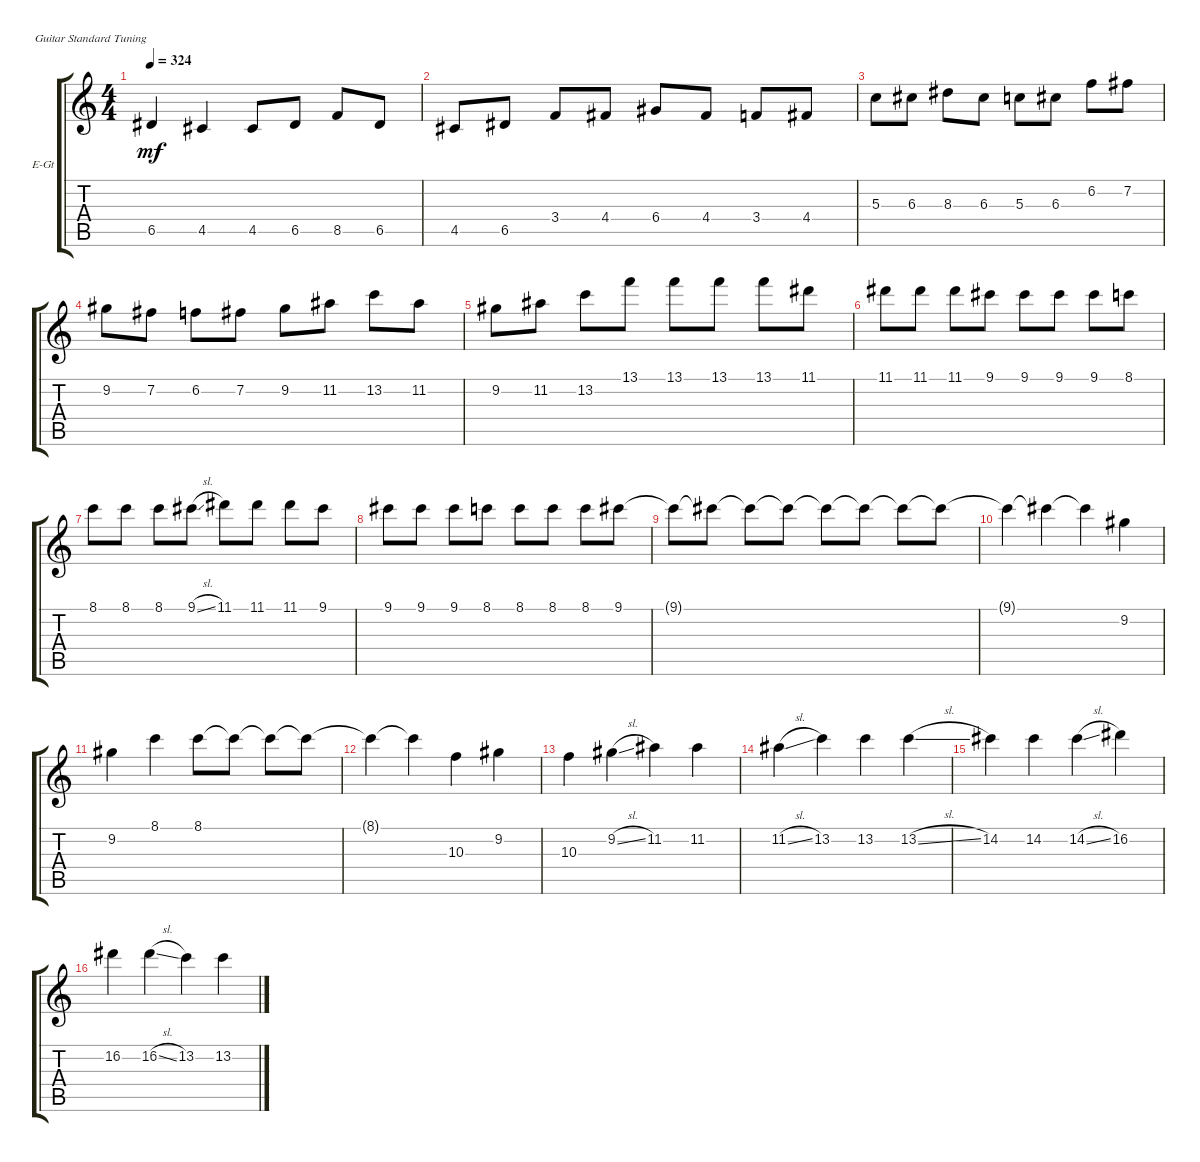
\defaultSystemsLayout 4
\bracketExtendMode groupsimilarinstruments
\firstSystemTrackNameOrientation horizontal
\otherSystemsTrackNameOrientation horizontal
\track ("Sishir (Lead)" "E-Gt") {instrument distortionguitar}
\staff {score tabs}
\tuning (E4 B3 G3 D3 A2 E2)
\ts (4 4)
\tempo 324
\clef g2
\ks c
6.5.4{dy mf} 4.5.4 4.5.8 6.5.8 8.5.8 6.5.8 |
4.5.8 6.5.8 3.4.8 4.4.8 6.4.8 4.4.8 3.4.8 4.4.8 |
5.3.8 6.3.8 8.3.8 6.3.8 5.3.8 6.3.8 6.2.8 7.2.8 |
9.2.8 7.2.8 6.2.8 7.2.8 9.2.8 11.2.8 13.2.8 11.2.8 |
9.2.8 11.2.8 13.2.8 13.1.8 13.1.8 13.1.8 13.1.8 11.1.8 |
11.1.8 11.1.8 11.1.8 9.1.8 9.1.8 9.1.8 9.1.8 8.1.8 |
8.1.8 8.1.8 8.1.8 9.1{sl}.8 11.1.8 11.1.8 11.1.8 9.1.8 |
9.1.8 9.1.8 9.1.8 8.1.8 8.1.8 8.1.8 8.1.8 9.1.8 |
9.1{t}.8 9.1{t}.8 9.1{t}.8 9.1{t}.8 9.1{t}.8 9.1{t}.8 9.1{t}.8 9.1{t}.8 |
9.1{t}.4 9.1{t}.4 9.1{t}.4 9.2.4 |
9.2.4 8.1.4 8.1.8 8.1{t}.8 8.1{t}.8 8.1{t}.8 |
8.1{t}.4 8.1{t}.4 10.3.4 9.2.4 |
10.3.4 9.2{sl}.4 11.2.4 11.2.4 |
11.2{sl}.4 13.2.4 13.2.4 13.2{sl}.4 |
14.2.4 14.2.4 14.2{sl}.4 16.2.4 |
16.2.4 16.2{sl}.4 13.2.4 13.2.4
